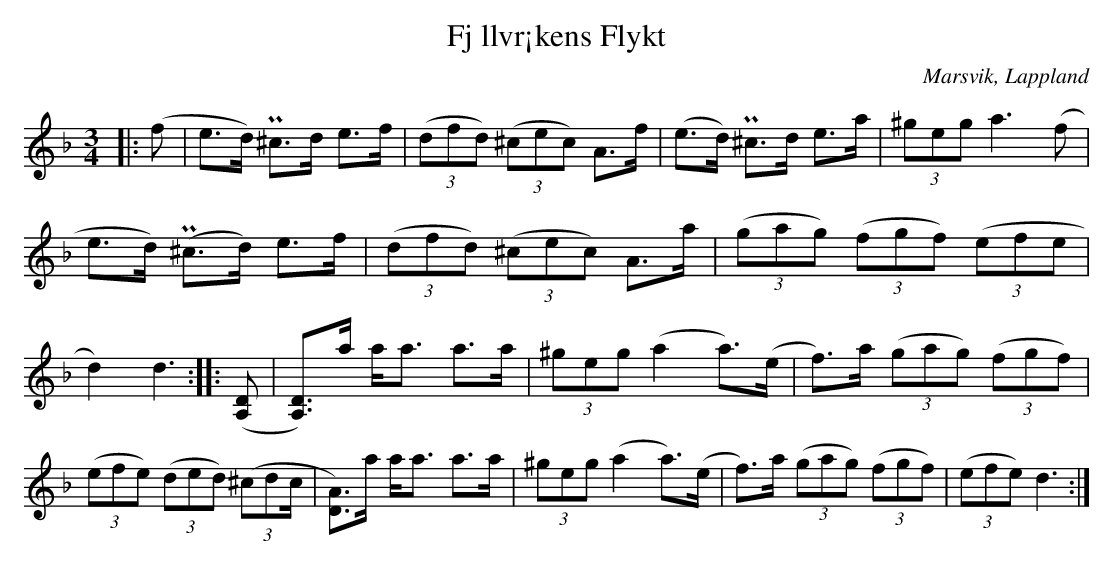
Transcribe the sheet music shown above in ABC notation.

X:1
T:Fj llvr¡kens Flykt
O:Marsvik, Lappland
M:3/4
L:1/16
K:Dm
|: (f2 | e3d) P^c3d e3f | ((3d2f2d2) ((3^c2e2c2) A3f | (e3d) P^c3d e3a |(3^g2e2g2 a6 (f2 | e3d) (P^c3d) e3f | ((3d2f2d2) ((3^c2e2c2) A3a | ((3g2a2g2) ((3f2g2f2) ((3e2f2e2 | d4) d6:|: ([A,2D2] | [A,3D3])a aa3 a3a|(3^g2e2g2 (a4 a3)(e | f3)a ((3g2a2g2) ((3f2g2f2) | ((3e2f2e2) ((3d2e2d2) ((3^c2d2c | [D3A3])a aa3 a3a | (3^g2e2g2 (a4 a3)(e | f3)a ((3g2a2g2) ((3f2g2f2) | ((3e2f2e2)  d6:|]
